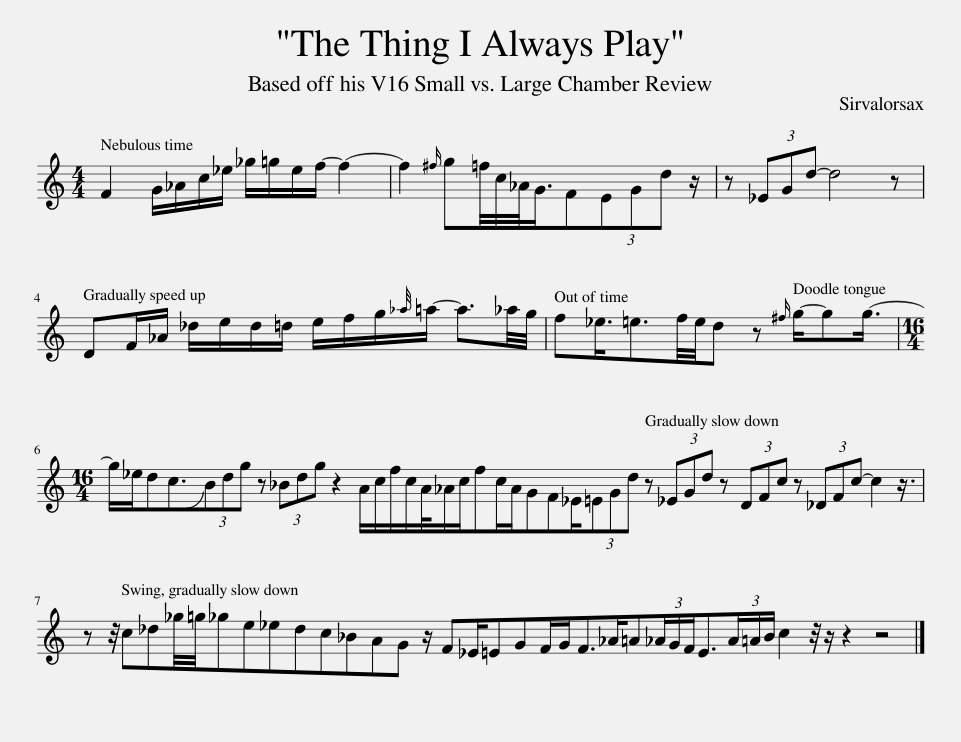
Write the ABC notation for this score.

X:1
L:1/8
M:4/4
I:linebreak $
K:none
V:1 treble transpose=-14
V:1
[K:C] F2 G/_A/c/_e/ _g/=g/e/f/- f2- | f2{^f} g=f/4c/4_A/<G/F(3EGd z/ | z (3_EGd- d4 z |$ DF/_A/ _d/e/d/=d/ e/f/g/{_a}=a/- a3/2_a/4g/4 | f_e3/4=e3/2f/4e/4d z{^f} g/-gg3/4- |$ %5
[M:16/4] g/_e/dc3/2(3!slide!Bdg z (3_Bdg z2 A/c/f/c/A/4_A/c/fc/A/GF_E/(3=EGd z (3_EGd z (3DFc z (3_DFc- c2 z3/4 |$ z z/4 c_d_g/4=g/4_ge_edc_BAG z/ F_E/=EGF/G<F_A/=A(3_A/G/F/E3/2(3A/=A/B/ c2 z/4 z/ z2 z4 |] %7
